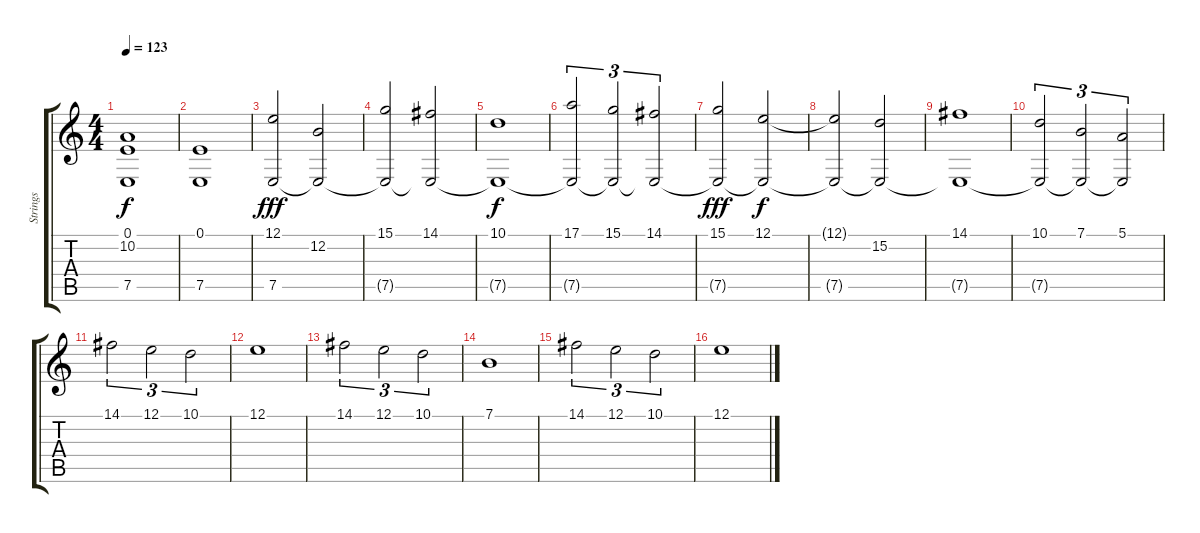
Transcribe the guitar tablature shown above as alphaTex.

\track ("Strings" "Strings") {instrument synthstrings2}
\staff {score tabs}
\tuning (E4 B3 G3 D3 A2 E2) {hide}
\ts (4 4)
\tempo 123
\clef g2
\ks c
(0.1{t} 10.2{t} 7.5{t}).1{dy f} |
(0.1 7.5).1 |
(12.1 7.5).2{dy fff} (12.2 7.5{t}).2 |
(15.1 7.5{t}).2 (14.1 7.5{t}).2 |
(10.1 7.5{t}).1{dy f} |
(17.1 7.5{t}).2{tu (3 2)} (15.1 7.5{t}).2{tu (3 2)} (14.1 7.5{t}).2{tu (3 2)} |
(15.1 7.5{t}).2{dy fff} (12.1 7.5{t}).2{dy f} |
(12.1{t} 7.5{t}).2 (15.2 7.5{t}).2 |
(14.1 7.5{t}).1 |
(10.1 7.5{t}).2{tu (3 2)} (7.1 7.5{t}).2{tu (3 2)} (5.1 7.5{t}).2{tu (3 2)} |
14.1.2{tu (3 2) volume 13} 12.1.2{tu (3 2)} 10.1.2{tu (3 2)} |
12.1.1 |
14.1.2{tu (3 2)} 12.1.2{tu (3 2)} 10.1.2{tu (3 2)} |
7.1.1 |
14.1.2{tu (3 2)} 12.1.2{tu (3 2)} 10.1.2{tu (3 2)} |
12.1.1
